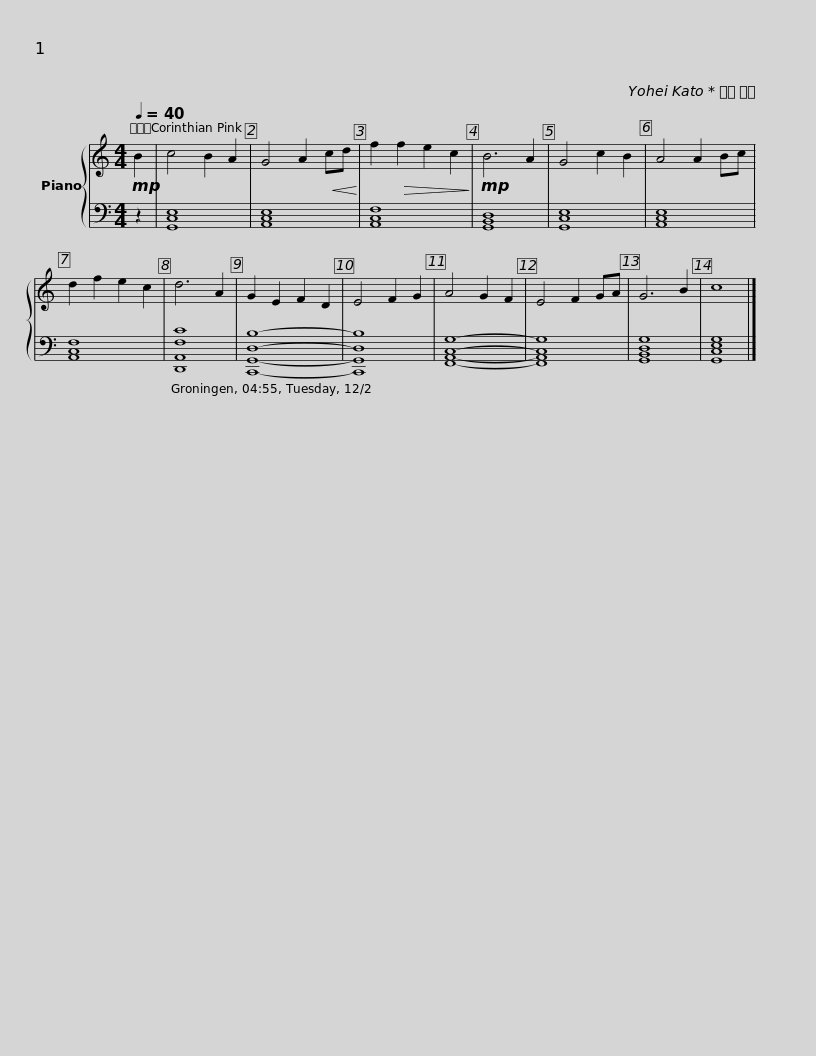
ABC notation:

X:1
%%score { 1 | 2 }
L:1/8
Q:1/4=40
M:4/4
I:linebreak $
K:C
V:1 treble
V:2 bass
V:1
!mp! B2 | c4 B2 A2 | G4 A2!<(! cd!<)! | f2!>(! f2 e2 c2!>)! |!mp! B6 A2 | %5
 G4 c2 B2 | A4 A2 Bc | d2 f2 e2 c2 |$ d6 A2 | G2 E2 F2 D2 | %10
 E4 F2 G2 | A4 G2 F2 | E4 F2 GA | G6 B2 | c8 |] %15
V:2
 z2 | [G,,C,E,]8 | [A,,C,E,]8 | [A,,C,F,]8 | [G,,B,,D,]8 | %5
 [G,,C,E,]8 | [A,,C,E,]8 | [A,,C,F,]8 |$ [D,,A,,F,C]8 | [C,,G,,D,B,]8- | %10
 [C,,G,,D,B,]8 | [F,,A,,C,G,]8- | [F,,A,,C,G,]8 | [G,,B,,D,G,]8 | [G,,C,E,G,]8 |] %15
